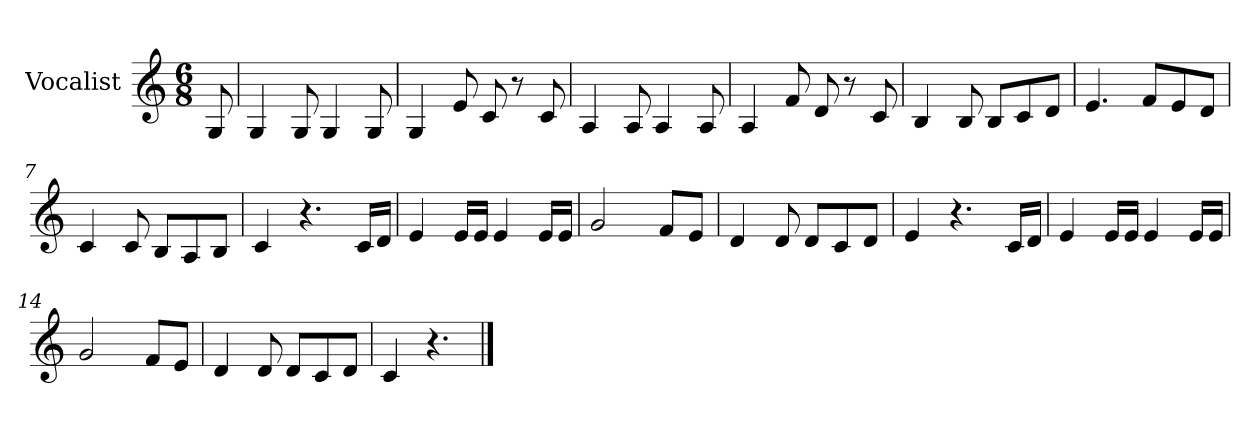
**kern
*part1
*staff1
*I"Vocalist
*k[]
*C:
*M6/8
=
8G
=1
4G
8G
4G
8G
=2
4G
8e
8c
8r
8c
=3
4A
8A
4A
8A
=4
4A
8f
8d
8r
8c
=5
4B
8B
8BL
8c
8dJ
=6
4.e
8fL
8e
8dJ
=7
4c
8c
8BL
8A
8BJ
=8
4c
4.r
16cLL
16dJJ
=9
4e
16eLL
16eJJ
4e
16eLL
16eJJ
=10
2g
8fL
8eJ
=11
4d
8d
8dL
8c
8dJ
=12
4e
4.r
16cLL
16dJJ
=13
4e
16eLL
16eJJ
4e
16eLL
16eJJ
=14
2g
8fL
8eJ
=15
4d
8d
8dL
8c
8dJ
=16
4c
4.r
==
*-
